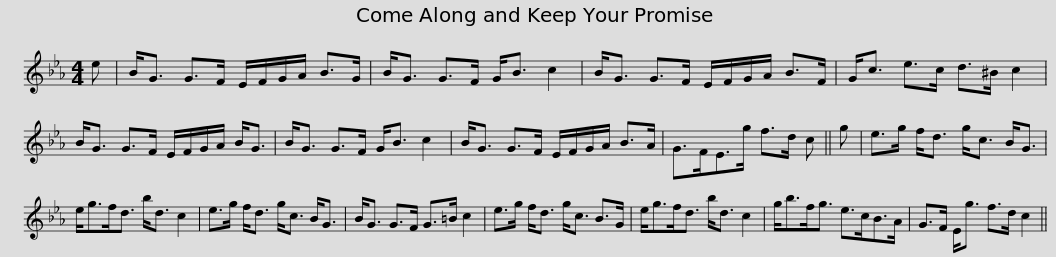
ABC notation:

X:1
L:1/8
M:4/4
I:linebreak $
K:Eb
V:1 treble
V:1
 e | B<G G>F E/F/G/A/ B>G | B<G G>F G<B c2 | B<G G>F E/F/G/A/ B>F | G<c e>c d>^B c2 |$ %5
 B<G G>F E/F/G/A/ B<G | B<G G>F G<B c2 | B<G G>F E/F/G/A/ B>A | G>FE>g f>d c || g |$ %10
 e>g f<d g<c B<G | e<gf<d b<d c2 | e>g f<d g<c B<G | B<G G>F G>=B c2 |$ e>g f<d g<c B>G | %15
 e<gf<d b<d c2 | g<bf<g e>cB>A | G>F E<g f>d c2 || %18
